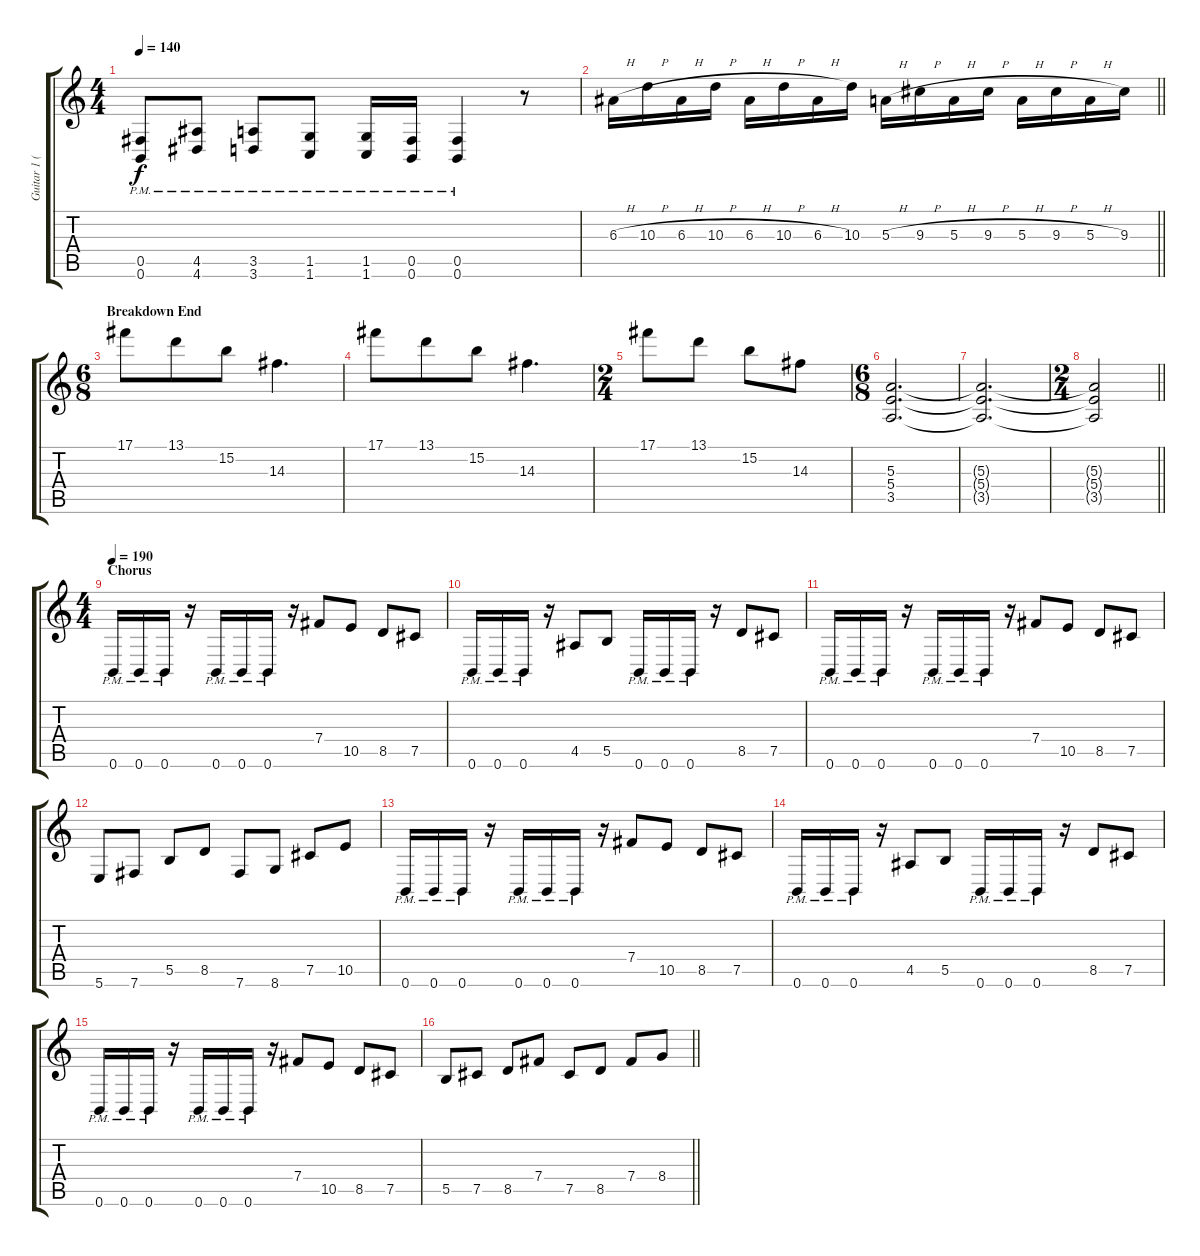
\track ("Guitar 1 (Right)" "Guitar 1 (") {instrument distortionguitar}
\staff {score tabs}
\tuning (Db4 Ab3 E3 B2 Gb2 B1) {hide}
\ts (4 4)
\tempo 140
\clef g2
\ks c
(0.5{pm} 0.6{pm}).8{dy f} (4.5{pm} 4.6{pm}).8 (3.5{pm} 3.6{pm}).8 (1.5{pm} 1.6{pm}).8 (1.5{pm} 1.6{pm}).16 (0.5{pm} 0.6{pm}).16 (0.5{pm} 0.6{pm}).4 r.8 |
\barLineRight lightlight
6.3{h}.16 10.3{h}.16 6.3{h}.16 10.3{h}.16 6.3{h}.16 10.3{h}.16 6.3{h}.16 10.3.16 5.3{h}.16 9.3{h}.16 5.3{h}.16 9.3{h}.16 5.3{h}.16 9.3{h}.16 5.3{h}.16 9.3.16 |
\ts (6 8)
\section ("" "Breakdown End")
17.1.8 13.1.8 15.2.8 14.3.4{d} |
17.1.8 13.1.8 15.2.8 14.3.4{d} |
\ts (2 4)
17.1.8 13.1.8 15.2.8 14.3.8 |
\ts (6 8)
(5.3 5.4 3.5).2{d} |
(5.3{t} 5.4{t} 3.5{t}).2{d} |
\ts (2 4)
\barLineRight lightlight
(5.3{t} 5.4{t} 3.5{t}).2 |
\ts (4 4)
\section ("" "Chorus")
\tempo 190
0.6{pm}.16 0.6{pm}.16 0.6{pm}.16 r.16 0.6{pm}.16 0.6{pm}.16 0.6{pm}.16 r.16 7.4.8 10.5.8 8.5.8 7.5.8 |
0.6{pm}.16 0.6{pm}.16 0.6{pm}.16 r.16 4.5.8 5.5.8 0.6{pm}.16 0.6{pm}.16 0.6{pm}.16 r.16 8.5.8 7.5.8 |
0.6{pm}.16 0.6{pm}.16 0.6{pm}.16 r.16 0.6{pm}.16 0.6{pm}.16 0.6{pm}.16 r.16 7.4.8 10.5.8 8.5.8 7.5.8 |
5.6.8 7.6.8 5.5.8 8.5.8 7.6.8 8.6.8 7.5.8 10.5.8 |
0.6{pm}.16 0.6{pm}.16 0.6{pm}.16 r.16 0.6{pm}.16 0.6{pm}.16 0.6{pm}.16 r.16 7.4.8 10.5.8 8.5.8 7.5.8 |
0.6{pm}.16 0.6{pm}.16 0.6{pm}.16 r.16 4.5.8 5.5.8 0.6{pm}.16 0.6{pm}.16 0.6{pm}.16 r.16 8.5.8 7.5.8 |
0.6{pm}.16 0.6{pm}.16 0.6{pm}.16 r.16 0.6{pm}.16 0.6{pm}.16 0.6{pm}.16 r.16 7.4.8 10.5.8 8.5.8 7.5.8 |
\barLineRight lightlight
5.5.8 7.5.8 8.5.8 7.4.8 7.5.8 8.5.8 7.4.8 8.4.8
